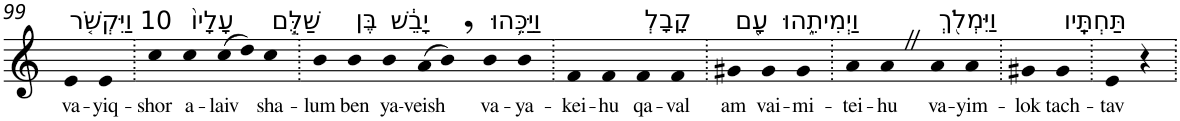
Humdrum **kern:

**kern	**text
*part1	*part1
*staff1	*staff1
*I"Piano	*
*I'Pno	*
!!LO:PB:g=z
*clefG2	*
*k[]	*
=99	=99
!LO:TX:a:t=10 וַיִּקְשֹׁ֤ר	!
!	!LO:LY:b
4e	va-
!	!LO:LY:b
4e	-yiq-
=100.	=100.
!	!LO:LY:b
4cc	-shor
!LO:TX:a:t=עָלָיו֙	!
!	!LO:LY:b
4cc	a-
!	!LO:LY:b
(>8cc	-laiv
8dd)	.
!LO:TX:a:t=שַׁלֻּ֣ם	!
!	!LO:LY:b
4cc	sha-
=101.	=101.
!	!LO:LY:b
4b	-lum
!LO:TX:a:t=בֶּן	!
!	!LO:LY:b
4b	ben
!LO:TX:a:t=יָבֵ֔שׁ	!
!	!LO:LY:b
4b	ya-
!	!LO:LY:b
(>8a	-veish
8b,)	.
!LO:TX:a:t=וַיַּכֵּ֥הוּ	!
!	!LO:LY:b
4b	va-
!	!LO:LY:b
4b	-ya-
=102.	=102.
!	!LO:LY:b
4f	-kei-
!	!LO:LY:b
4f	-hu
!LO:TX:a:t=קָבָלְ	!
!	!LO:LY:b
4f	qa-
!	!LO:LY:b
4f	-val
=103.	=103.
!LO:TX:a:t=עָ֖ם	!
!	!LO:LY:b
4g#X	am
!LO:TX:a:t=וַיְמִיתֵ֑הוּ	!
!	!LO:LY:b
4g#	vai-
!	!LO:LY:b
4g#	-mi-
=104.	=104.
!	!LO:LY:b
4a	-tei-
!	!LO:LY:b
4aZ	-hu
!LO:TX:a:t=וַיִּמְלֹ֖ךְ	!
!	!LO:LY:b
4a	va-
!	!LO:LY:b
4a	-yim-
=105.	=105.
!	!LO:LY:b
4g#X	-lok
!LO:TX:a:t=תַּחְתָּֽיו	!
!	!LO:LY:b
4g#	tach-
=106.	=106.
!	!LO:LY:b
4e	-tav
4r	.
=.	=.
*-	*-
